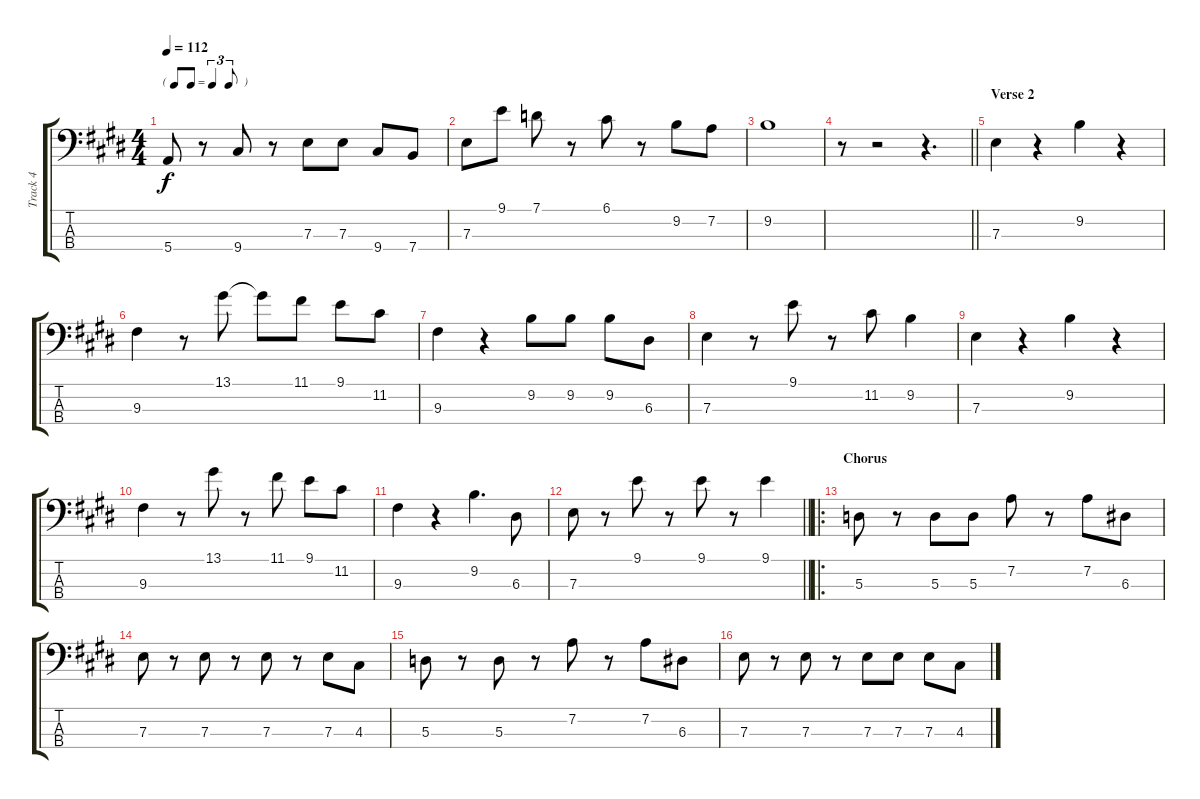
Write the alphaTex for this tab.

\track ("Track 4" "Track 4") {instrument electricbassfinger}
\staff {score tabs}
\tuning (G2 D2 A1 E1) {hide}
\ts (4 4)
\tf triplet8th
\tempo 112
\clef f4
\ks e
5.4.8{dy f} r.8 9.4.8 r.8 7.3.8 7.3.8 9.4.8 7.4.8 |
7.3.8 9.1.8 7.1.8 r.8 6.1.8 r.8 9.2.8 7.2.8 |
9.2.1 |
\barLineRight lightlight
r.8 r.2 r.4{d} |
\section ("" "Verse 2")
7.3.4 r.4 9.2.4 r.4 |
9.3.4 r.8 13.1.8 13.1{t}.8 11.1.8 9.1.8 11.2.8 |
9.3.4 r.4 9.2.8 9.2.8 9.2.8 6.3.8 |
7.3.4 r.8 9.1.8 r.8 11.2.8 9.2.4 |
7.3.4 r.4 9.2.4 r.4 |
9.3.4 r.8 13.1.8 r.8 11.1.8 9.1.8 11.2.8 |
9.3.4 r.4 9.2.4{d} 6.3.8 |
\barLineRight lightlight
7.3.8 r.8 9.1.8 r.8 9.1.8 r.8 9.1.4 |
\ro
\section ("" "Chorus")
5.3.8 r.8 5.3.8 5.3.8 7.2.8 r.8 7.2.8 6.3.8 |
7.3.8 r.8 7.3.8 r.8 7.3.8 r.8 7.3.8 4.3.8 |
5.3.8 r.8 5.3.8 r.8 7.2.8 r.8 7.2.8 6.3.8 |
7.3.8 r.8 7.3.8 r.8 7.3.8 7.3.8 7.3.8 4.3.8
